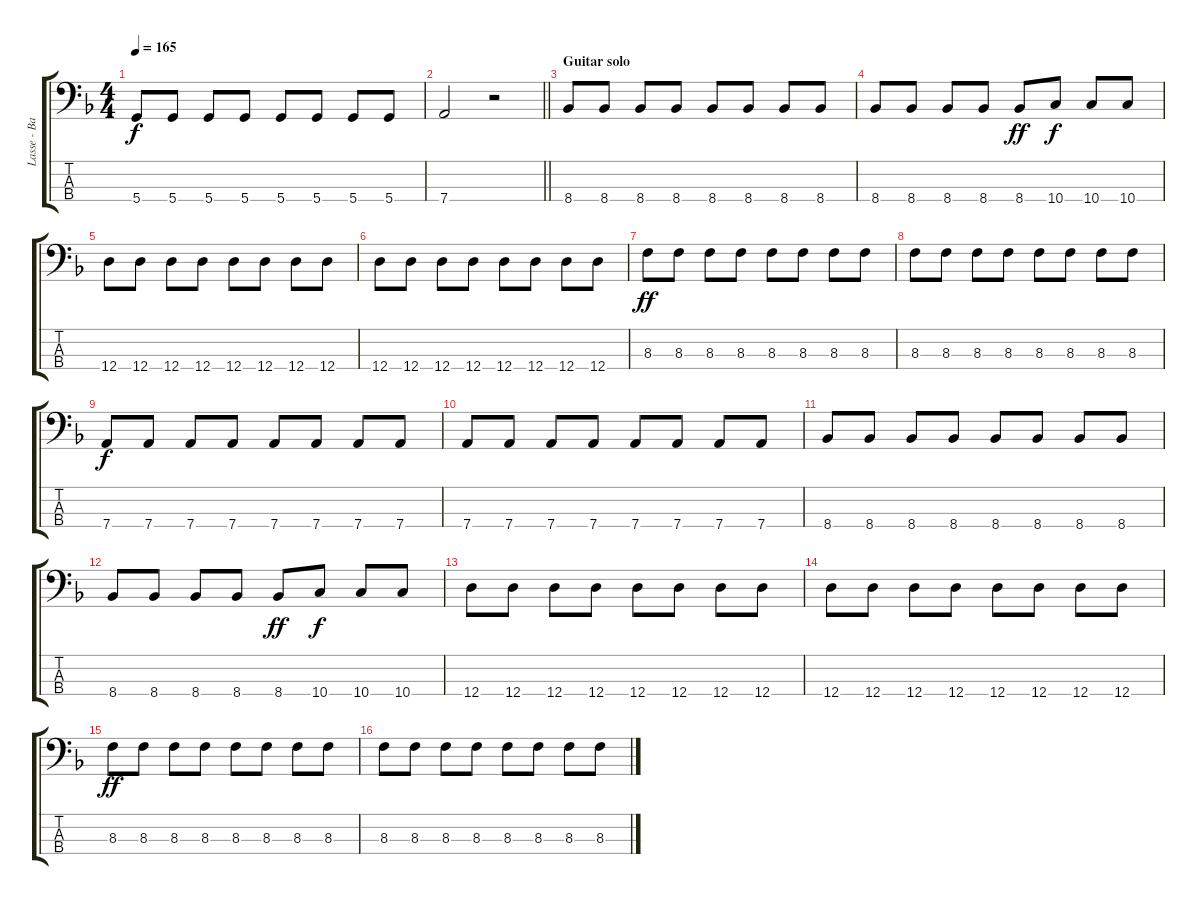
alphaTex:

\track ("Lasse - Bass" "Lasse - Ba") {instrument electricbasspick}
\staff {score tabs}
\tuning (G2 D2 A1 D1) {hide}
\ts (4 4)
\tempo 165
\clef f4
\ks dminor
5.4.8{dy f} 5.4.8 5.4.8 5.4.8 5.4.8 5.4.8 5.4.8 5.4.8 |
\barLineRight lightlight
7.4.2 r.2 |
\section ("" "Guitar solo")
8.4.8 8.4.8 8.4.8 8.4.8 8.4.8 8.4.8 8.4.8 8.4.8 |
8.4.8 8.4.8 8.4.8 8.4.8 8.4.8{dy ff} 10.4.8{dy f} 10.4.8 10.4.8 |
12.4.8 12.4.8 12.4.8 12.4.8 12.4.8 12.4.8 12.4.8 12.4.8 |
12.4.8 12.4.8 12.4.8 12.4.8 12.4.8 12.4.8 12.4.8 12.4.8 |
8.3.8{dy ff} 8.3.8 8.3.8 8.3.8 8.3.8 8.3.8 8.3.8 8.3.8 |
8.3.8 8.3.8 8.3.8 8.3.8 8.3.8 8.3.8 8.3.8 8.3.8 |
7.4.8{dy f} 7.4.8 7.4.8 7.4.8 7.4.8 7.4.8 7.4.8 7.4.8 |
7.4.8 7.4.8 7.4.8 7.4.8 7.4.8 7.4.8 7.4.8 7.4.8 |
8.4.8 8.4.8 8.4.8 8.4.8 8.4.8 8.4.8 8.4.8 8.4.8 |
8.4.8 8.4.8 8.4.8 8.4.8 8.4.8{dy ff} 10.4.8{dy f} 10.4.8 10.4.8 |
12.4.8 12.4.8 12.4.8 12.4.8 12.4.8 12.4.8 12.4.8 12.4.8 |
12.4.8 12.4.8 12.4.8 12.4.8 12.4.8 12.4.8 12.4.8 12.4.8 |
8.3.8{dy ff} 8.3.8 8.3.8 8.3.8 8.3.8 8.3.8 8.3.8 8.3.8 |
8.3.8 8.3.8 8.3.8 8.3.8 8.3.8 8.3.8 8.3.8 8.3.8
